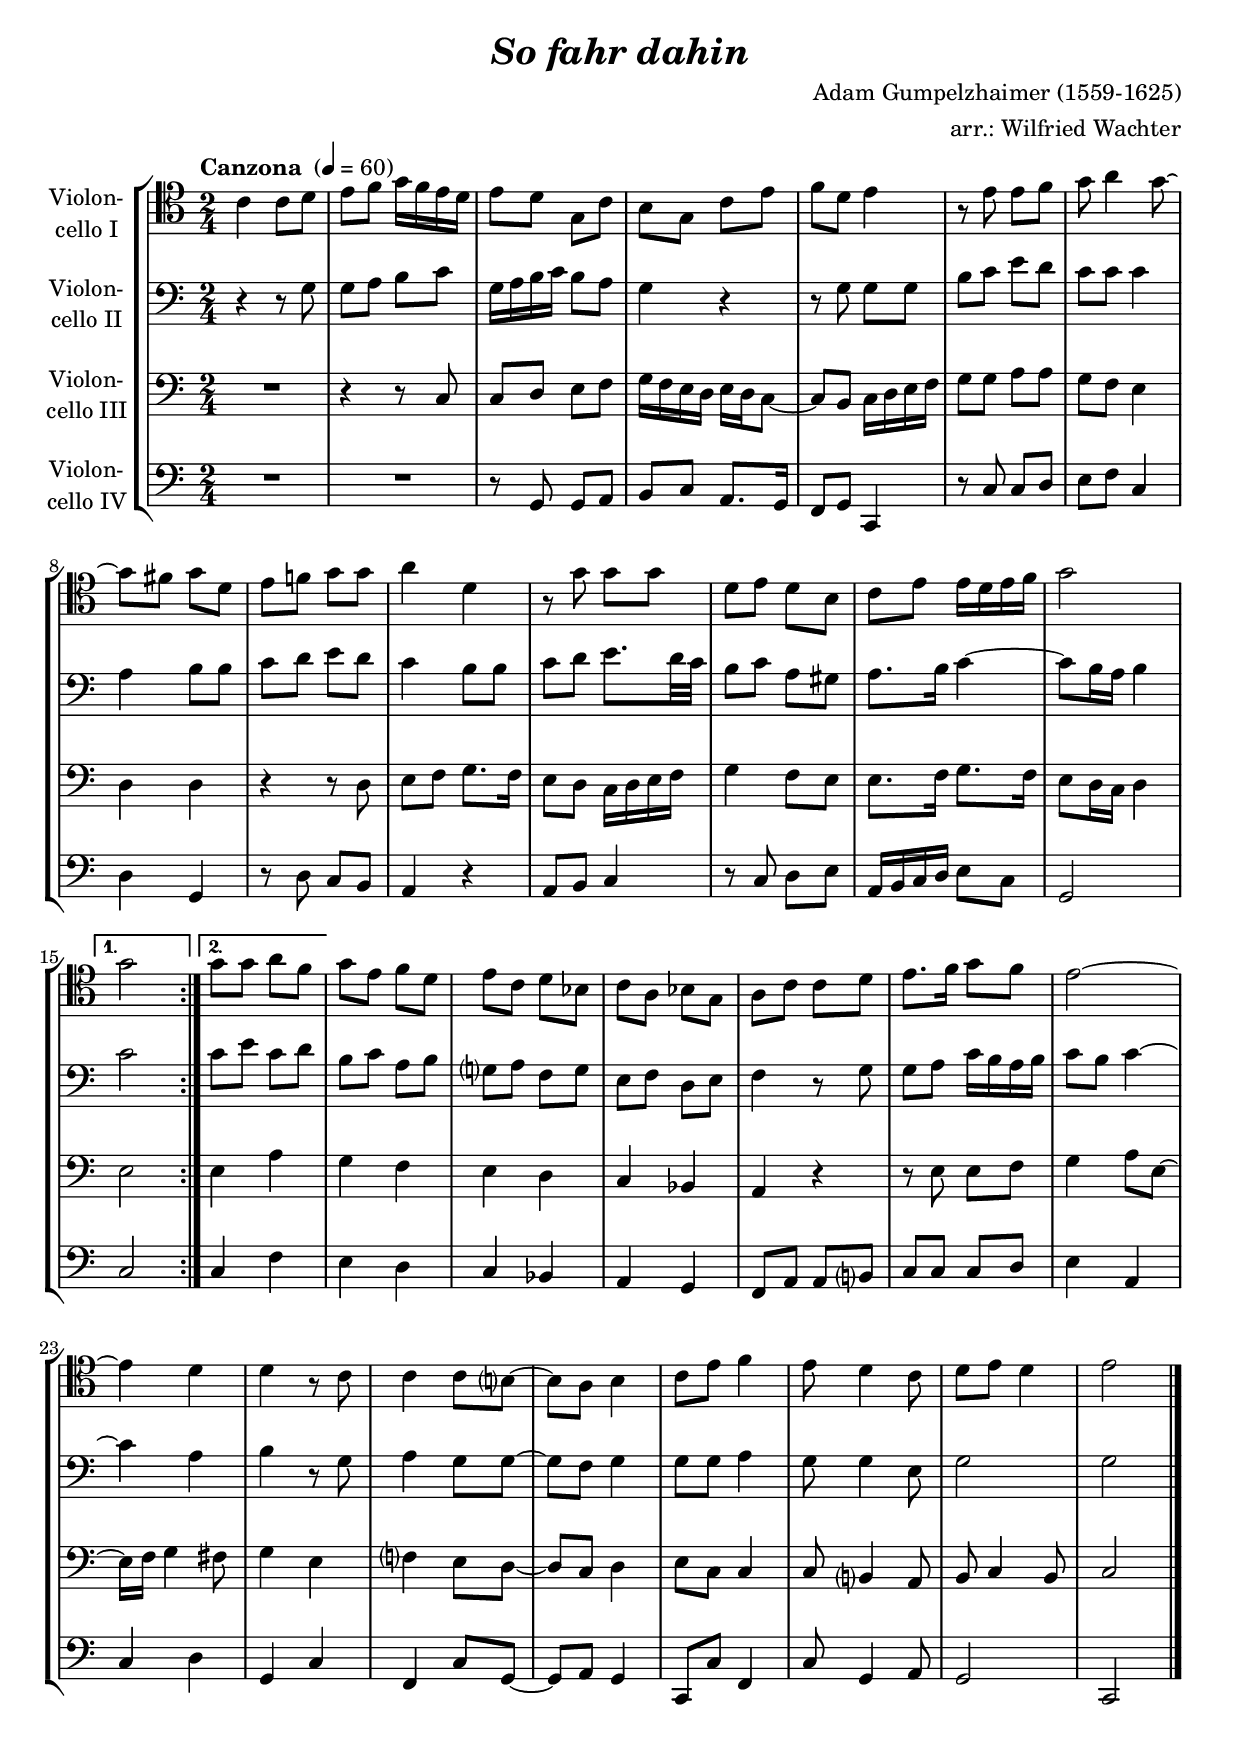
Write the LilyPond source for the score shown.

\version "2.18.2"
\include "deutsch.ly"
  
#(set-global-staff-size 20)

\header {
  title     = \markup \bold \italic "So fahr dahin"
  composer  = "Adam Gumpelzhaimer (1559-1625)"
  arranger  = "arr.: Wilfried Wachter"
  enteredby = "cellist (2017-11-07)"
%  piece     = ""
}

voiceconsts = {
  \key a \minor
  \time 2/4
  \clef "bass"
%  \numericTimeSignature
  \compressFullBarRests
  % Set default beaming for all staves
%  \set Timing.beamExceptions = #'()
%  \set Timing.baseMoment     = #(ly:make-moment 1 2)
%  \set Timing.beatStructure  = #'(1)
  \tempo "Canzona " 4=60
}

mifl = "flute"
miob = "oboe"
mifh = "french horn"
mist = "string ensemble 1"
%minstr = "accordion"
miba = "cello"

va = \relative c' {
  \voiceconsts
  \clef "tenor"

  \repeat volta 2 {
    c4 c8 d
    e f g16 f e d
    e8 d g, c
    h g c e
    f d e4
    r8 e e f
    g a4 g8~
    g fis g d
    
    e f! g g
    a4 d,
    r8 g g g
    d e d h
    c e e16 d e f
    g2
  }
  \alternative {
    { g }
    { g8 g a f }
  }
  g e f d
  e c d b
  c a b g
  a c c d
  e8. f16 g8 f
  e2~

  e4 d
  d r8 c
  c4 c8 h?~
  h a h4
  c8 e f4
  e8 d4 c8
  d e d4
  e2 \bar "|."
}

vb = \relative c' {
  \voiceconsts

  \repeat volta 2 {
    r4 r8 g
    g a h c
    g16 a h c h8 a
    g4 r
    r8 g g g
    h c e d
    c c c4
    a h8 h
    c d e d
    
    c4 h8 h
    c d e8. d32 c
    h8 c a gis
    a8. h16 c4~
    c8 h16 a h4
  }
  \alternative {
    { c2 }
    { c8 e c d }
  }
  h c a h
  g? a f g
  e f d e
  f4 r8 g

  g a c16 h a h
  c8 h c4~
  c a
  h r8 g
  a4 g8 g~
  g f g4
  g8 g a4
  g8 g4 e8
  g2
  g \bar "|."
}

vc = \relative c {
  \voiceconsts

  \repeat volta 2 {
    R2
    r4 r8 c
    c d e f
    g16 f e d e d c8~
    c h c16 d e f
    g8 g a a
    g f e4
    d d
    r r8 d
    
    e f g8. f16
    e8 d c16 d e f
    g4 f8 e
    e8. f16 g8. f16
    e8 d16 c d4
  }
  \alternative {
    { e2 }
    { e4 a }
  }
  g f
  e d
  c b
  a r
  r8 e' e f
  g4 a8 e~
  e16 f g4 fis8
  g4 e

  f? e8 d~
  d c d4 e8 c c4
  c8 h?4 a8
  h c4 h8
  c2 \bar "|."
}

vd = \relative c {
  \voiceconsts

  \repeat volta 2 {
    R2*2
    r8 g g a
    h c a8. g16
    f8 g c,4
    r8 c' c d
    e f c4
    d g,
    r8 d' c h
    a4 r
    a8 h c4
    
    r8 c d e
    a,16 h c d e8 c
    g2
  }
  \alternative {
    { c }
    { c4 f }
  }
  e d
  c b
  a g

  f8 a a h?
  c c c d
  e4 a,
  c d
  g, c
  f, c'8 g~
  g a g4
  c,8 c' f,4
  c'8 g4 a8
  g2
  c, \bar "|."
}


music = \new StaffGroup <<
      \new Staff {
	\set Staff.midiInstrument = \miba
	\set Staff.instrumentName = \markup \center-column { "Violon-" "cello I" }
	\transpose a a { \va }
      }

      \new Staff {
	\set Staff.midiInstrument = \miba
	\set Staff.instrumentName = \markup \center-column { "Violon-" "cello II" }
	\transpose a a { \vb }
      }

      \new Staff {
	\set Staff.midiInstrument = \miba
	\set Staff.instrumentName = \markup \center-column { "Violon-" "cello III" }
	\transpose a a { \vc }
      }

      \new Staff {
	\set Staff.midiInstrument = \miba
	\set Staff.instrumentName = \markup \center-column { "Violon-" "cello IV" }
	\transpose a a { \vd }
      }
>>

\book {
  \score {
    \music
    \layout {}
  }

  \score {
    \unfoldRepeats \music

    \midi {
      \context {
        \Score
      }
    }
  }
}
